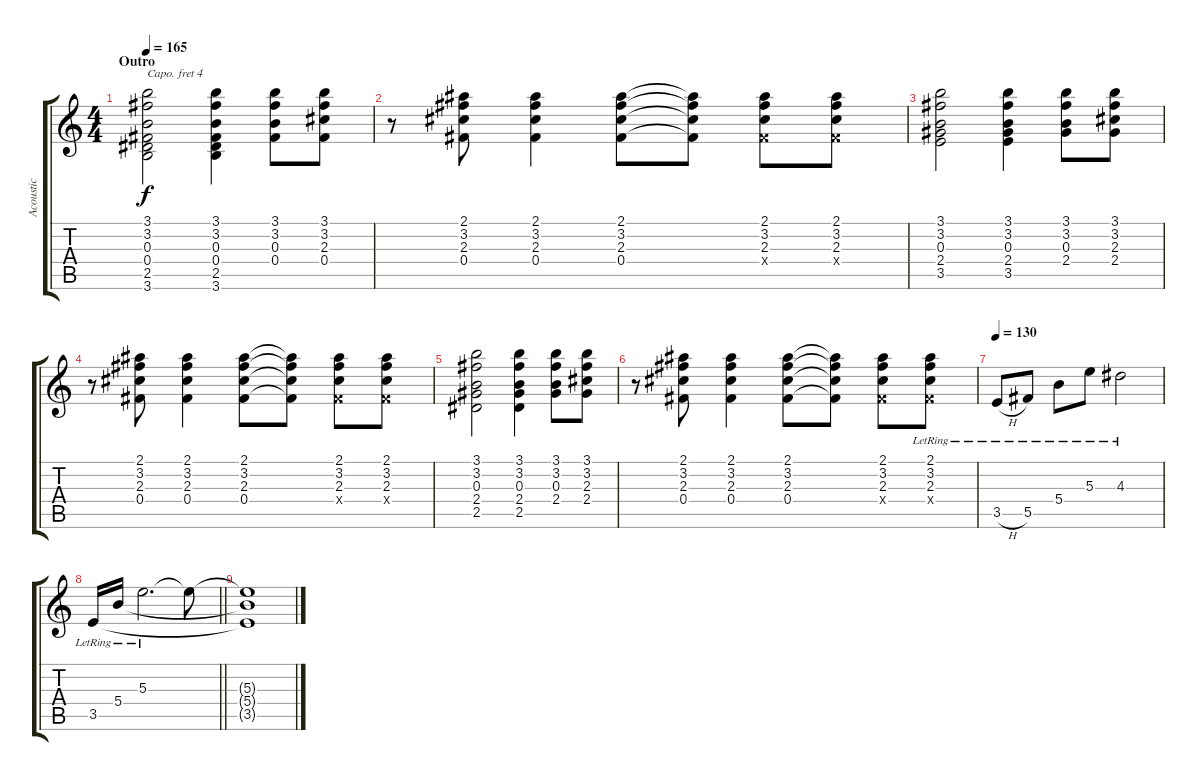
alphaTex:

\track ("Acoustic" "Acoustic") {instrument acousticguitarsteel}
\staff {score tabs}
\capo 4
\tuning (E4 B3 G3 D3 A2 E2) {hide}
\ts (4 4)
\section ("" "Outro")
\tempo 165
\clef g2
\ks c
(3.1 3.2 0.3 0.4 2.5 3.6).2{dy f} (3.1 3.2 0.3 0.4 2.5 3.6).4 (3.1 3.2 0.3 0.4).8 (3.1 3.2 2.3 0.4).8 |
r.8 (2.1 3.2 2.3 0.4).8 (2.1 3.2 2.3 0.4).4 (2.1 3.2 2.3 0.4).8 (2.1{t} 3.2{t} 2.3{t} 0.4{t}).8 (2.1 3.2 2.3 0.4{x}).8 (2.1 3.2 2.3 0.4{x}).8 |
(3.1 3.2 0.3 2.4 3.5).2 (3.1 3.2 0.3 2.4 3.5).4 (3.1 3.2 0.3 2.4).8 (3.1 3.2 2.3 2.4).8 |
r.8 (2.1 3.2 2.3 0.4).8 (2.1 3.2 2.3 0.4).4 (2.1 3.2 2.3 0.4).8 (2.1{t} 3.2{t} 2.3{t} 0.4{t}).8 (2.1 3.2 2.3 0.4{x}).8 (2.1 3.2 2.3 0.4{x}).8 |
(3.1 3.2 0.3 2.4 2.5).2 (3.1 3.2 0.3 2.4 2.5).4 (3.1 3.2 0.3 2.4).8 (3.1 3.2 2.3 2.4).8 |
r.8 (2.1 3.2 2.3 0.4).8 (2.1 3.2 2.3 0.4).4 (2.1 3.2 2.3 0.4).8 (2.1{t} 3.2{t} 2.3{t} 0.4{t}).8 (2.1 3.2 2.3 0.4{x}).8 (2.1{lr} 3.2{lr} 2.3{lr} 0.4{x}).8 |
\tempo 130
3.5{h lr}.8 5.5{lr}.8 5.4{lr}.8 5.3{lr}.8 4.3{lr}.2 |
\barLineRight lightlight
3.5{lr}.16 5.4{lr}.16 5.3{lr}.2{d} 5.3{t}.8 |
(5.3{t} 5.4{t} 3.5{t}).1
